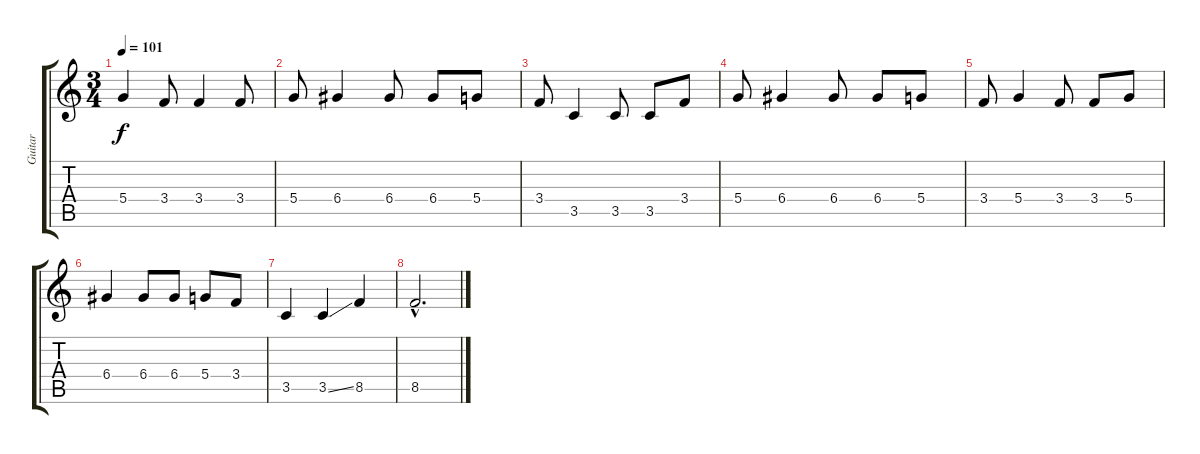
\track ("Guitar" "Guitar") {instrument distortionguitar}
\staff {score tabs}
\tuning (E4 B3 G3 D3 A2 E2) {hide}
\ts (3 4)
\tempo 101
\clef g2
\ks c
5.4.4{dy f} 3.4.8 3.4.4 3.4.8 |
5.4.8 6.4.4 6.4.8 6.4.8 5.4.8 |
3.4.8 3.5.4 3.5.8 3.5.8 3.4.8 |
5.4.8 6.4.4 6.4.8 6.4.8 5.4.8 |
3.4.8 5.4.4 3.4.8 3.4.8 5.4.8 |
6.4.4 6.4.8 6.4.8 5.4.8 3.4.8 |
3.5.4 3.5{ss}.4 8.5.4 |
8.5{hac}.2{d}
